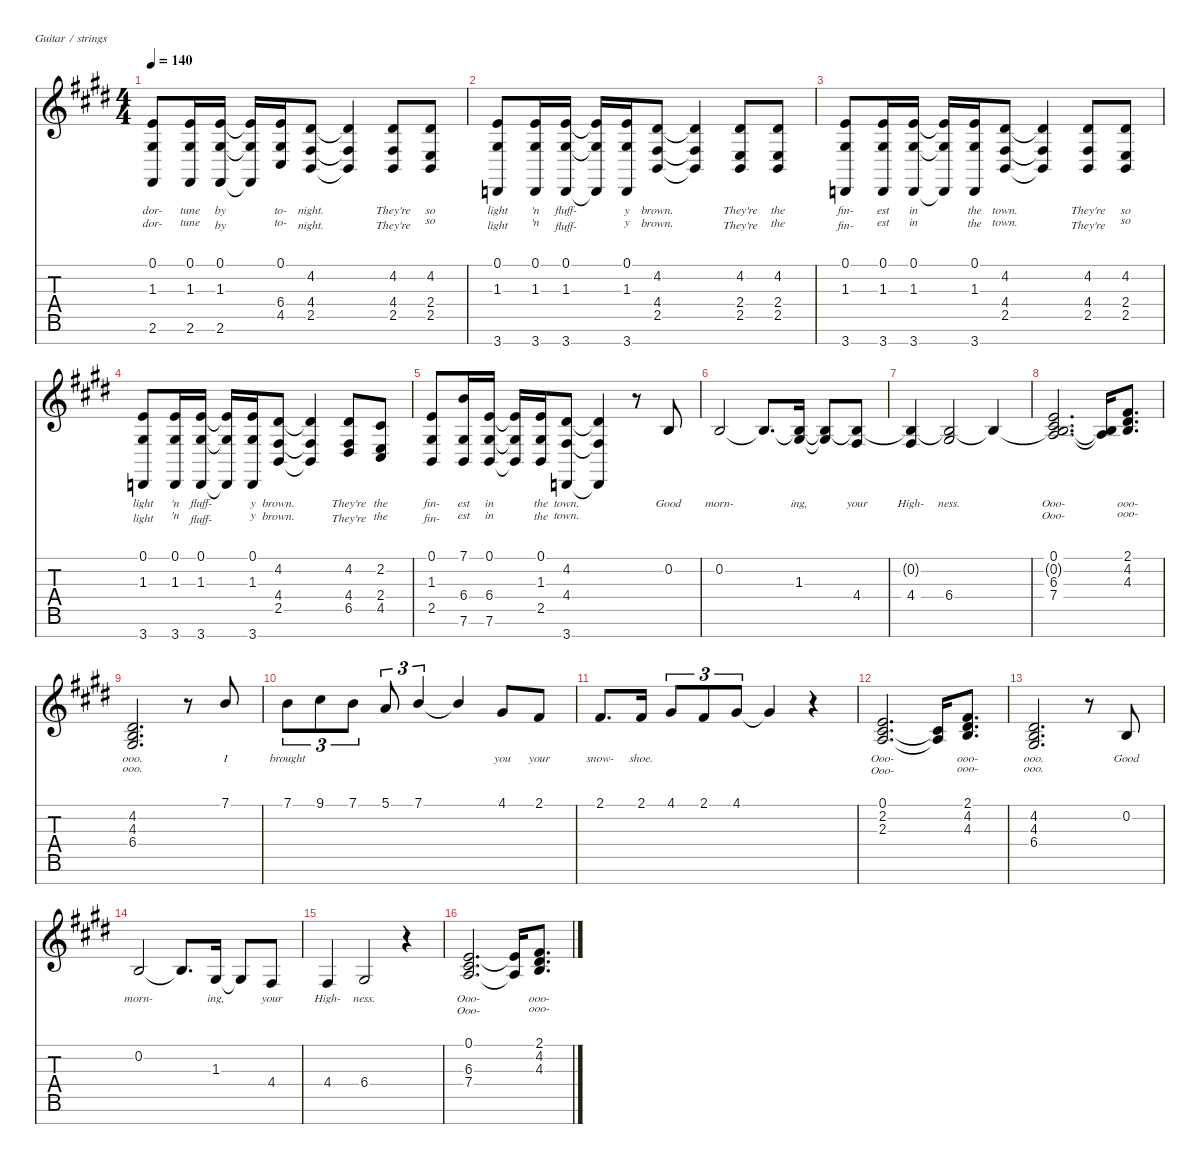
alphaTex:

\defaultSystemsLayout 4
\hideDynamics
\bracketExtendMode nobrackets
\singleTrackTrackNamePolicy hidden
\multiTrackTrackNamePolicy hidden
\firstSystemTrackNameMode fullname
\firstSystemTrackNameOrientation horizontal
\otherSystemsTrackNameOrientation horizontal
\track ("Vocals" "led.synth.") {instrument lead6voice}
\staff {score tabs}
\tuning (E4 B3 G3 D3 A2 E2 B1)
\ts (4 4)
\tempo 140
\clef g2
\ks e
(0.1{acc forcenatural} 1.3{acc #} 2.6{acc #}).8{lyrics (0 "dor-") lyrics (1 "dor-") lyrics (2 "") lyrics (3 "") lyrics (4 "") dy fff beam Up} (0.1{acc forcenatural} 1.3{acc #} 2.6{acc #}).16{lyrics (0 "tune") lyrics (1 "tune") lyrics (2 "") lyrics (3 "") lyrics (4 "") beam Up} (0.1{acc forcenatural} 1.3{acc #} 2.6{acc #}).16{lyrics (0 "by") lyrics (1 "by") lyrics (2 "") lyrics (3 "") lyrics (4 "") beam Up} (0.1{t acc forcenatural} 1.3{t acc #} 2.6{t acc #}).16{dy f beam Up} (0.1{acc forcenatural} 6.4{acc #} 4.5{acc #}).16{lyrics (0 "to-") lyrics (1 "to-") lyrics (2 "") lyrics (3 "") lyrics (4 "") dy fff beam Up} (4.2{acc #} 4.4{acc #} 2.5{acc forcenatural}).8{lyrics (0 "night.") lyrics (1 "night.") lyrics (2 "") lyrics (3 "") lyrics (4 "") beam Up} (4.2{t acc #} 4.4{t acc #} 2.5{t acc forcenatural}).4{dy f beam Up} (4.2{acc #} 4.4{acc #} 2.5{acc forcenatural}).8{lyrics (0 "They're") lyrics (1 "They're") lyrics (2 "") lyrics (3 "") lyrics (4 "") dy fff beam Up} (4.2{acc #} 2.4{acc forcenatural} 2.5{acc forcenatural}).8{lyrics (0 "so") lyrics (1 "so") lyrics (2 "") lyrics (3 "") lyrics (4 "") beam Up} |
(0.1{acc forcenatural} 1.3{acc #} 3.7{acc forcenatural}).8{lyrics (0 "light") lyrics (1 "light") lyrics (2 "") lyrics (3 "") lyrics (4 "") beam Up} (0.1{acc forcenatural} 1.3{acc #} 3.7{acc forcenatural}).16{lyrics (0 "'n") lyrics (1 "'n") lyrics (2 "") lyrics (3 "") lyrics (4 "") beam Up} (0.1{acc forcenatural} 1.3{acc #} 3.7{acc forcenatural}).16{lyrics (0 "fluff-") lyrics (1 "fluff-") lyrics (2 "") lyrics (3 "") lyrics (4 "") beam Up} (0.1{t acc forcenatural} 1.3{t acc #} 3.7{t acc forcenatural}).16{dy f beam Up} (0.1{acc forcenatural} 1.3{acc #} 3.7{acc forcenatural}).16{lyrics (0 "y") lyrics (1 "y") lyrics (2 "") lyrics (3 "") lyrics (4 "") dy fff beam Up} (4.2{acc #} 4.4{acc #} 2.5{acc forcenatural}).8{lyrics (0 "brown.") lyrics (1 "brown.") lyrics (2 "") lyrics (3 "") lyrics (4 "") beam Up} (4.2{t acc #} 4.4{t acc #} 2.5{t acc forcenatural}).4{dy f beam Up} (4.2{acc #} 2.4{acc forcenatural} 2.5{acc forcenatural}).8{lyrics (0 "They're") lyrics (1 "They're") lyrics (2 "") lyrics (3 "") lyrics (4 "") dy fff beam Up} (4.2{acc #} 2.4{acc forcenatural} 2.5{acc forcenatural}).8{lyrics (0 "the") lyrics (1 "the") lyrics (2 "") lyrics (3 "") lyrics (4 "") beam Up} |
(0.1{acc forcenatural} 1.3{acc #} 3.7{acc forcenatural}).8{lyrics (0 "fin-") lyrics (1 "fin-") lyrics (2 "") lyrics (3 "") lyrics (4 "") beam Up} (0.1{acc forcenatural} 1.3{acc #} 3.7{acc forcenatural}).16{lyrics (0 "est") lyrics (1 "est") lyrics (2 "") lyrics (3 "") lyrics (4 "") beam Up} (0.1{acc forcenatural} 1.3{acc #} 3.7{acc forcenatural}).16{lyrics (0 "in") lyrics (1 "in") lyrics (2 "") lyrics (3 "") lyrics (4 "") beam Up} (0.1{t acc forcenatural} 1.3{t acc #} 3.7{t acc forcenatural}).16{dy f beam Up} (0.1{acc forcenatural} 1.3{acc #} 3.7{acc forcenatural}).16{lyrics (0 "the") lyrics (1 "the") lyrics (2 "") lyrics (3 "") lyrics (4 "") dy fff beam Up} (4.2{acc #} 4.4{acc #} 2.5{acc forcenatural}).8{lyrics (0 "town.") lyrics (1 "town.") lyrics (2 "") lyrics (3 "") lyrics (4 "") beam Up} (4.2{t acc #} 4.4{t acc #} 2.5{t acc forcenatural}).4{dy f beam Up} (4.2{acc #} 4.4{acc #} 2.5{acc forcenatural}).8{lyrics (0 "They're") lyrics (1 "They're") lyrics (2 "") lyrics (3 "") lyrics (4 "") dy fff beam Up} (4.2{acc #} 2.4{acc forcenatural} 2.5{acc forcenatural}).8{lyrics (0 "so") lyrics (1 "so") lyrics (2 "") lyrics (3 "") lyrics (4 "") beam Up} |
(0.1{acc forcenatural} 1.3{acc #} 3.7{acc forcenatural}).8{lyrics (0 "light") lyrics (1 "light") lyrics (2 "") lyrics (3 "") lyrics (4 "") beam Up} (0.1{acc forcenatural} 1.3{acc #} 3.7{acc forcenatural}).16{lyrics (0 "'n") lyrics (1 "'n") lyrics (2 "") lyrics (3 "") lyrics (4 "") beam Up} (0.1{acc forcenatural} 1.3{acc #} 3.7{acc forcenatural}).16{lyrics (0 "fluff-") lyrics (1 "fluff-") lyrics (2 "") lyrics (3 "") lyrics (4 "") beam Up} (0.1{t acc forcenatural} 1.3{t acc #} 3.7{t acc forcenatural}).16{dy f beam Up} (0.1{acc forcenatural} 1.3{acc #} 3.7{acc forcenatural}).16{lyrics (0 "y") lyrics (1 "y") lyrics (2 "") lyrics (3 "") lyrics (4 "") dy fff beam Up} (4.2{acc #} 4.4{acc #} 2.5{acc forcenatural}).8{lyrics (0 "brown.") lyrics (1 "brown.") lyrics (2 "") lyrics (3 "") lyrics (4 "") beam Up} (4.2{t acc #} 4.4{t acc #} 2.5{t acc forcenatural}).4{dy f beam Up} (4.2{acc #} 4.4{acc #} 6.5{acc #}).8{lyrics (0 "They're") lyrics (1 "They're") lyrics (2 "") lyrics (3 "") lyrics (4 "") dy fff beam Up} (2.2{acc #} 2.4{acc forcenatural} 4.5{acc #}).8{lyrics (0 "the") lyrics (1 "the") lyrics (2 "") lyrics (3 "") lyrics (4 "") beam Up} |
(0.1{acc forcenatural} 1.3{acc #} 2.5{acc forcenatural}).8{lyrics (0 "fin-") lyrics (1 "fin-") lyrics (2 "") lyrics (3 "") lyrics (4 "") beam Up} (7.1{acc forcenatural} 6.4{acc #} 7.6{acc forcenatural}).16{lyrics (0 "est") lyrics (1 "est") lyrics (2 "") lyrics (3 "") lyrics (4 "") beam Up} (0.1{acc forcenatural} 6.4{acc #} 7.6{acc forcenatural}).16{lyrics (0 "in") lyrics (1 "in") lyrics (2 "") lyrics (3 "") lyrics (4 "") beam Up} (0.1{t acc forcenatural} 6.4{t acc #} 7.6{t acc forcenatural}).16{dy f beam Up} (0.1{acc forcenatural} 1.3{acc #} 2.5{acc forcenatural}).16{lyrics (0 "the") lyrics (1 "the") lyrics (2 "") lyrics (3 "") lyrics (4 "") dy fff beam Up} (4.2{acc #} 4.4{acc #} 3.7{acc forcenatural}).8{lyrics (0 "town.") lyrics (1 "town.") lyrics (2 "") lyrics (3 "") lyrics (4 "") beam Up} (4.2{t acc #} 4.4{t acc #} 3.7{t acc forcenatural}).4{dy f beam Up} r.8{beam Up} 0.2{acc forcenatural}.8{lyrics (0 "Good") lyrics (1 " ") lyrics (2 "") lyrics (3 "") lyrics (4 "") dy fff beam Up} |
0.2{acc forcenatural}.2{lyrics (0 "morn-") lyrics (1 " ") lyrics (2 "") lyrics (3 "") lyrics (4 "") beam Up} 0.2{t acc forcenatural}.8{d dy f beam Up} (1.3{acc #} 0.2{t acc forcenatural}).16{lyrics (0 "ing,") lyrics (1 " ") lyrics (2 "") lyrics (3 "") lyrics (4 "") dy fff beam Up} (1.3{t acc #} 0.2{t acc forcenatural}).8{dy f beam Up} (4.4{acc #} 0.2{t acc forcenatural}).8{lyrics (0 "your") lyrics (1 " ") lyrics (2 "") lyrics (3 "") lyrics (4 "") dy fff beam Up} |
(4.4{acc #} 0.2{t acc forcenatural}).4{lyrics (0 "High-") lyrics (1 " ") lyrics (2 "") lyrics (3 "") lyrics (4 "") beam Up} (6.4{acc #} 0.2{t acc forcenatural}).2{lyrics (0 "ness.") lyrics (1 "") lyrics (2 "") lyrics (3 "") lyrics (4 "") beam Up} 0.2{t acc forcenatural}.4{dy mf beam Up} |
(0.1{acc forcenatural} 6.3{acc #} 7.4{acc forcenatural} 0.2{t acc forcenatural}).2{d lyrics (0 "Ooo-") lyrics (1 "Ooo-") lyrics (2 "") lyrics (3 "") lyrics (4 "") dy fff beam Up} (0.2{t acc forcenatural} 7.4{t acc forcenatural}).16{dy f beam Up} (2.1{acc #} 4.2{acc #} 4.3{acc forcenatural}).8{d lyrics (0 "ooo-") lyrics (1 "ooo-") lyrics (2 "") lyrics (3 "") lyrics (4 "") dy fff beam Up} |
(4.2{acc #} 4.3{acc forcenatural} 6.4{acc #}).2{d lyrics (0 "ooo.") lyrics (1 "ooo.") lyrics (2 "") lyrics (3 "") lyrics (4 "") beam Up} r.8{beam Up} 7.1{acc forcenatural}.8{lyrics (0 "I") lyrics (1 " ") lyrics (2 "") lyrics (3 "") lyrics (4 "") beam Up} |
7.1{acc forcenatural}.8{tu (3 2) lyrics (0 "brought") lyrics (1 " ") lyrics (2 "") lyrics (3 "") lyrics (4 "") beam Down} 9.1{acc #}.8{tu (3 2) lyrics (0 " ") lyrics (1 " ") lyrics (2 "") lyrics (3 "") lyrics (4 "") beam Down} 7.1{acc forcenatural}.8{tu (3 2) lyrics (0 " ") lyrics (1 " ") lyrics (2 "") lyrics (3 "") lyrics (4 "") beam Down} 5.1{acc forcenatural}.8{tu (3 2) lyrics (0 " ") lyrics (1 " ") lyrics (2 "") lyrics (3 "") lyrics (4 "") beam Up} 7.1{acc forcenatural}.4{tu (3 2) lyrics (0 " ") lyrics (1 " ") lyrics (2 "") lyrics (3 "") lyrics (4 "") beam Up} 7.1{t acc forcenatural}.4{dy f beam Up} 4.1{acc #}.8{lyrics (0 "you") lyrics (1 " ") lyrics (2 "") lyrics (3 "") lyrics (4 "") dy fff beam Up} 2.1{acc #}.8{lyrics (0 "your") lyrics (1 " ") lyrics (2 "") lyrics (3 "") lyrics (4 "") beam Up} |
2.1{acc #}.8{d lyrics (0 "snow-") lyrics (1 " ") lyrics (2 "") lyrics (3 "") lyrics (4 "") beam Up} 2.1{acc #}.16{lyrics (0 "shoe.") lyrics (1 " ") lyrics (2 "") lyrics (3 "") lyrics (4 "") beam Up} 4.1{acc #}.8{tu (3 2) lyrics (0 " ") lyrics (1 " ") lyrics (2 "") lyrics (3 "") lyrics (4 "") beam Up} 2.1{acc #}.8{tu (3 2) lyrics (0 " ") lyrics (1 " ") lyrics (2 "") lyrics (3 "") lyrics (4 "") beam Up} 4.1{acc #}.8{tu (3 2) beam Up} 4.1{t acc #}.4{dy f beam Up} r.4{beam Up} |
(0.1{acc forcenatural} 2.2{acc #} 2.3{acc forcenatural}).2{d lyrics (0 "Ooo-") lyrics (1 "Ooo-") lyrics (2 "") lyrics (3 "") lyrics (4 "") dy fff beam Up} (2.2{t acc #} 2.3{t acc forcenatural}).16{dy f beam Up} (2.1{acc #} 4.2{acc #} 4.3{acc forcenatural}).8{d lyrics (0 "ooo-") lyrics (1 "ooo-") lyrics (2 "") lyrics (3 "") lyrics (4 "") dy fff beam Up} |
(4.2{acc #} 4.3{acc forcenatural} 6.4{acc #}).2{d lyrics (0 "ooo.") lyrics (1 "ooo.") lyrics (2 "") lyrics (3 "") lyrics (4 "") beam Up} r.8{beam Up} 0.2{acc forcenatural}.8{lyrics (0 "Good") lyrics (1 " ") lyrics (2 "") lyrics (3 "") lyrics (4 "") beam Up} |
0.2{acc forcenatural}.2{lyrics (0 "morn-") lyrics (1 " ") lyrics (2 "") lyrics (3 "") lyrics (4 "") beam Up} 0.2{t acc forcenatural}.8{d dy f beam Up} 1.3{acc #}.16{lyrics (0 "ing,") lyrics (1 " ") lyrics (2 "") lyrics (3 "") lyrics (4 "") dy fff beam Up} 1.3{t acc #}.8{dy f beam Up} 4.4{acc #}.8{lyrics (0 "your") lyrics (1 " ") lyrics (2 "") lyrics (3 "") lyrics (4 "") dy fff beam Up} |
4.4{acc #}.4{lyrics (0 "High-") lyrics (1 " ") lyrics (2 "") lyrics (3 "") lyrics (4 "") beam Up} 6.4{acc #}.2{lyrics (0 "ness.") lyrics (1 "") lyrics (2 "") lyrics (3 "") lyrics (4 "") beam Up} r.4{beam Up} |
(0.1{acc forcenatural} 6.3{acc #} 7.4{acc forcenatural}).2{d lyrics (0 "Ooo-") lyrics (1 "Ooo-") lyrics (2 "") lyrics (3 "") lyrics (4 "") beam Up} (0.1{t acc forcenatural} 7.4{t acc forcenatural}).16{dy f beam Up} (2.1{acc #} 4.2{acc #} 4.3{acc forcenatural}).8{d lyrics (0 "ooo-") lyrics (1 "ooo-") lyrics (2 "") lyrics (3 "") lyrics (4 "") dy fff beam Up}
